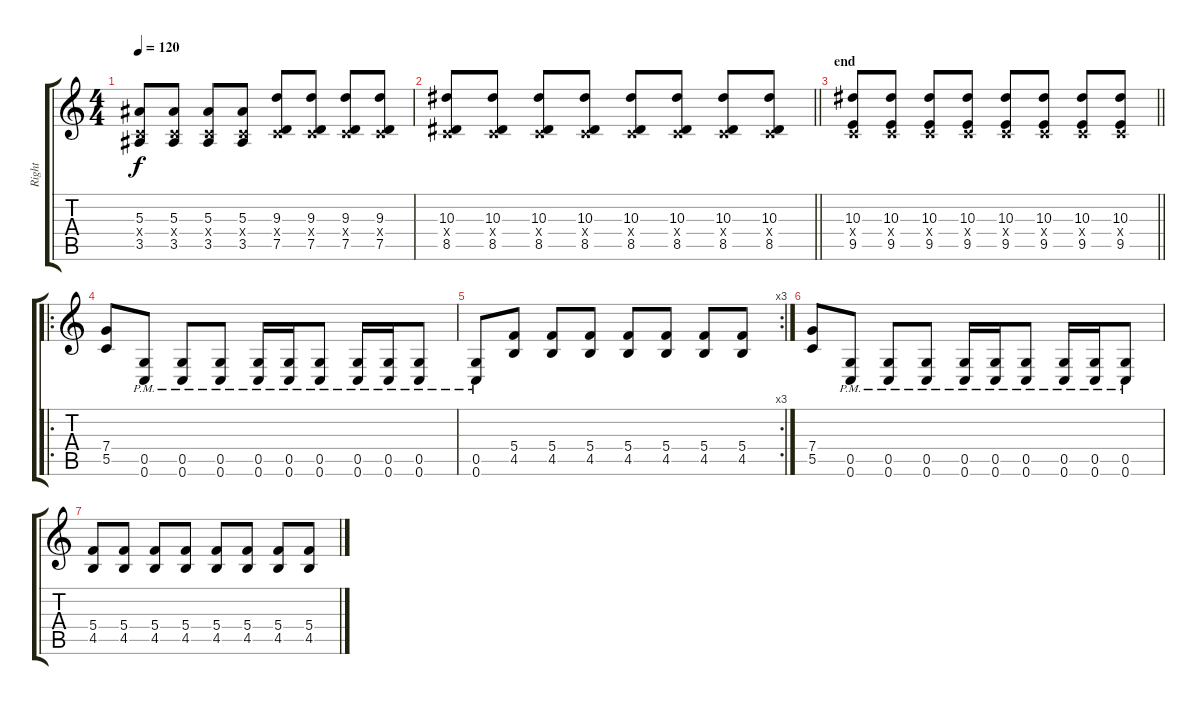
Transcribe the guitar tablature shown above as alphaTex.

\track ("Right" "Right") {instrument overdrivenguitar}
\staff {score tabs}
\tuning (D4 A3 F3 C3 G2 C2) {hide}
\ts (4 4)
\tempo 120
\clef g2
\ks c
(5.3 0.4{x} 3.5).8{dy f} (5.3 0.4{x} 3.5).8 (5.3 0.4{x} 3.5).8 (5.3 0.4{x} 3.5).8 (9.3 0.4{x} 7.5).8 (9.3 0.4{x} 7.5).8 (9.3 0.4{x} 7.5).8 (9.3 0.4{x} 7.5).8 |
\barLineRight lightlight
(10.3 0.4{x} 8.5).8 (10.3 0.4{x} 8.5).8 (10.3 0.4{x} 8.5).8 (10.3 0.4{x} 8.5).8 (10.3 0.4{x} 8.5).8 (10.3 0.4{x} 8.5).8 (10.3 0.4{x} 8.5).8 (10.3 0.4{x} 8.5).8 |
\section ("" "end")
\barLineRight lightlight
(10.3 0.4{x} 9.5).8 (10.3 0.4{x} 9.5).8 (10.3 0.4{x} 9.5).8 (10.3 0.4{x} 9.5).8 (10.3 0.4{x} 9.5).8 (10.3 0.4{x} 9.5).8 (10.3 0.4{x} 9.5).8 (10.3 0.4{x} 9.5).8 |
\ro
(7.4 5.5).8 (0.5{pm} 0.6{pm}).8 (0.5{pm} 0.6{pm}).8 (0.5{pm} 0.6{pm}).8 (0.5{pm} 0.6{pm}).16 (0.5{pm} 0.6{pm}).16 (0.5{pm} 0.6{pm}).8 (0.5{pm} 0.6{pm}).16 (0.5{pm} 0.6{pm}).16 (0.5{pm} 0.6{pm}).8 |
\rc 3
(0.5{pm} 0.6{pm}).8 (5.4 4.5).8 (5.4 4.5).8 (5.4 4.5).8 (5.4 4.5).8 (5.4 4.5).8 (5.4 4.5).8 (5.4 4.5).8 |
(7.4 5.5).8 (0.5{pm} 0.6{pm}).8 (0.5{pm} 0.6{pm}).8 (0.5{pm} 0.6{pm}).8 (0.5{pm} 0.6{pm}).16 (0.5{pm} 0.6{pm}).16 (0.5{pm} 0.6{pm}).8 (0.5{pm} 0.6{pm}).16 (0.5{pm} 0.6{pm}).16 (0.5{pm} 0.6{pm}).8 |
(5.4 4.5).8 (5.4 4.5).8 (5.4 4.5).8 (5.4 4.5).8 (5.4 4.5).8 (5.4 4.5).8 (5.4 4.5).8 (5.4 4.5).8
